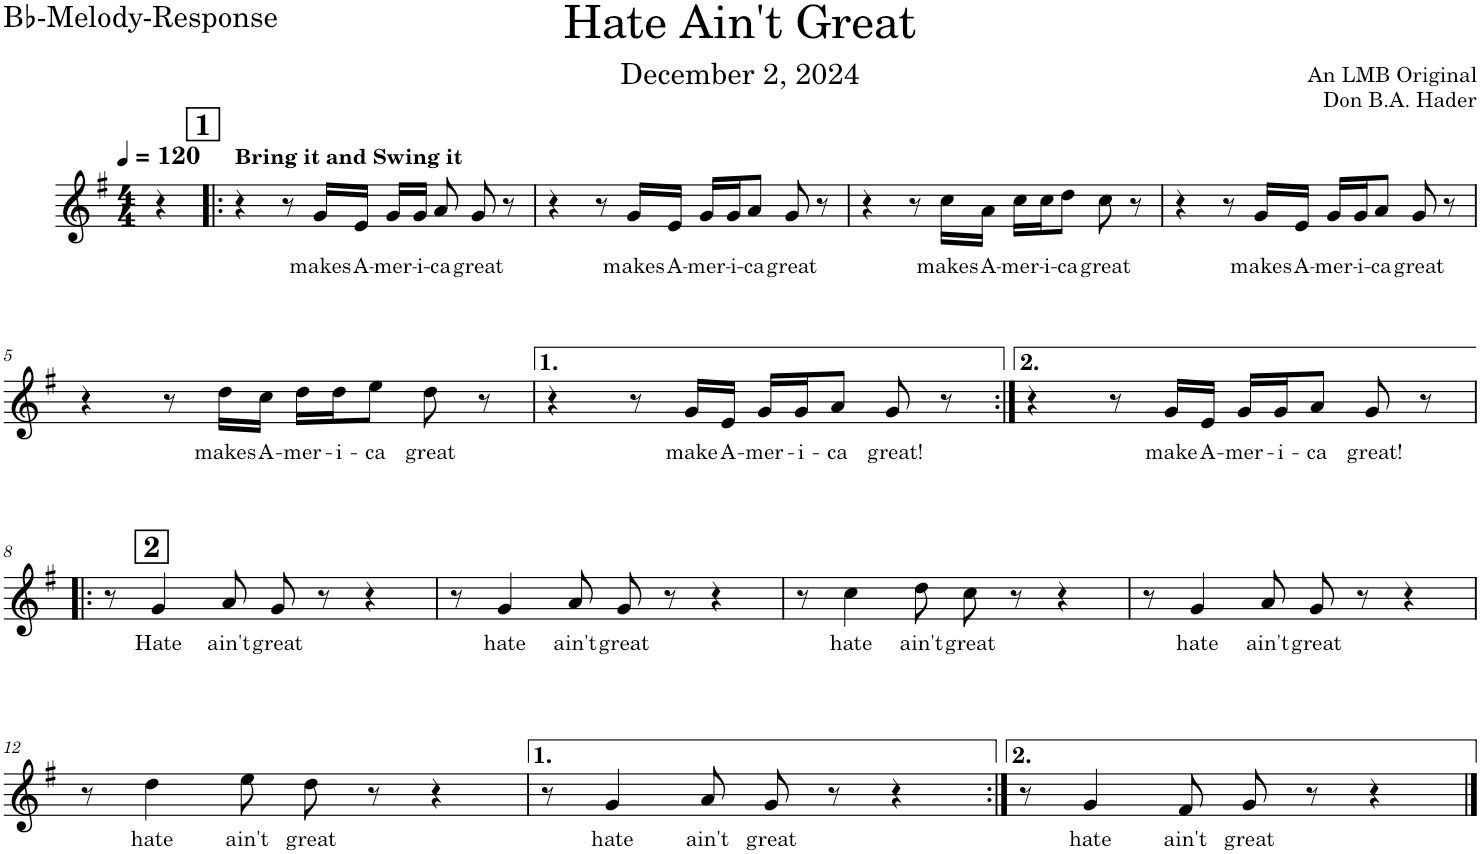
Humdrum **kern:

**kern	**text
*part1	*part1
*staff1	*staff1
*I"Bb - Response	*
*I'Bb (R)	*
*clefG2	*
*Trd1c2	*
*k[f#]	*
*M4/4	*
=	=
4r	.
=1!|:	=1!|:
4r	.
8r	.
!	!LO:LY:b
16g/LL	makes
!	!LO:LY:b
16e/JJ	A-
!	!LO:LY:b
16g/LL	-mer-
!	!LO:LY:b
16g/JJ	-i-
!	!LO:LY:b
8a/	-ca
!	!LO:LY:b
8g/	great
8r	.
=2	=2
4r	.
8r	.
!	!LO:LY:b
16g/LL	makes
!	!LO:LY:b
16e/JJ	A-
!	!LO:LY:b
16g/LL	-mer-
!	!LO:LY:b
16g/J	-i-
!	!LO:LY:b
8a/J	-ca
!	!LO:LY:b
8g/	great
8r	.
=3	=3
4r	.
8r	.
!	!LO:LY:b
16cc\LL	makes
!	!LO:LY:b
16a\JJ	A-
!	!LO:LY:b
16cc\LL	-mer-
!	!LO:LY:b
16cc\J	-i-
!	!LO:LY:b
8dd\J	-ca
!	!LO:LY:b
8cc\	great
8r	.
=4	=4
4r	.
8r	.
!	!LO:LY:b
16g/LL	makes
!	!LO:LY:b
16e/JJ	A-
!	!LO:LY:b
16g/LL	-mer-
!	!LO:LY:b
16g/J	-i-
!	!LO:LY:b
8a/J	-ca
!	!LO:LY:b
8g/	great
8r	.
!!LO:LB:g=z
=5	=5
4r	.
8r	.
!	!LO:LY:b
16dd\LL	makes
!	!LO:LY:b
16cc\JJ	A-
!	!LO:LY:b
16dd\LL	-mer-
!	!LO:LY:b
16dd\J	-i-
!	!LO:LY:b
8ee\J	-ca
!	!LO:LY:b
8dd\	great
8r	.
=6	=6
4r	.
8r	.
!	!LO:LY:b
16g/LL	make
!	!LO:LY:b
16e/JJ	A-
!	!LO:LY:b
16g/LL	-mer-
!	!LO:LY:b
16g/J	-i-
!	!LO:LY:b
8a/J	-ca
!	!LO:LY:b
8g/	great!
8r	.
=7:|!	=7:|!
4r	.
8r	.
!	!LO:LY:b
16g/LL	make
!	!LO:LY:b
16e/JJ	A-
!	!LO:LY:b
16g/LL	-mer-
!	!LO:LY:b
16g/J	-i-
!	!LO:LY:b
8a/J	-ca
!	!LO:LY:b
8g/	great!
8r	.
!!LO:LB:g=z
=8!|:	=8!|:
8r	.
!	!LO:LY:b
4g/	Hate
!	!LO:LY:b
8a/	ain't
!	!LO:LY:b
8g/	great
8r	.
4r	.
=9	=9
8r	.
!	!LO:LY:b
4g/	hate
!	!LO:LY:b
8a/	ain't
!	!LO:LY:b
8g/	great
8r	.
4r	.
=10	=10
8r	.
!	!LO:LY:b
4cc\	hate
!	!LO:LY:b
8dd\	ain't
!	!LO:LY:b
8cc\	great
8r	.
4r	.
=11	=11
8r	.
!	!LO:LY:b
4g/	hate
!	!LO:LY:b
8a/	ain't
!	!LO:LY:b
8g/	great
8r	.
4r	.
!!LO:LB:g=z
=12	=12
8r	.
!	!LO:LY:b
4dd\	hate
!	!LO:LY:b
8ee\	ain't
!	!LO:LY:b
8dd\	great
8r	.
4r	.
=13	=13
8r	.
!	!LO:LY:b
4g/	hate
!	!LO:LY:b
8a/	ain't
!	!LO:LY:b
8g/	great
8r	.
4r	.
=14:|!	=14:|!
8r	.
!	!LO:LY:b
4g/	hate
!	!LO:LY:b
8f#/	ain't
!	!LO:LY:b
8g/	great
8r	.
4r	.
==	==
*-	*-
